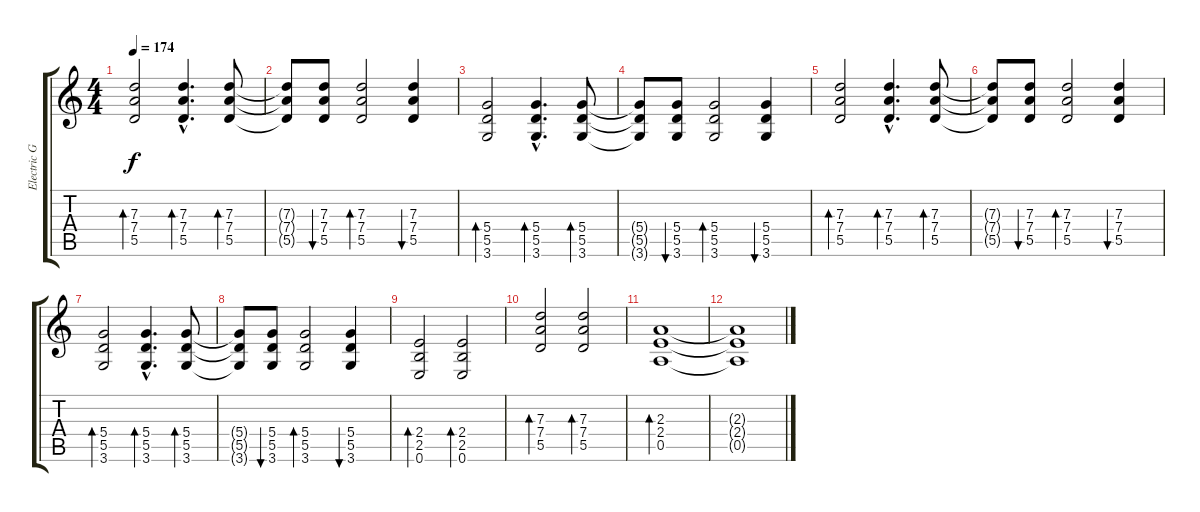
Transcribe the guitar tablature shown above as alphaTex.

\track ("Electric Guitar" "Electric G") {instrument distortionguitar}
\staff {score tabs}
\tuning (E4 B3 G3 D3 A2 E2) {hide}
\ts (4 4)
\tempo 174
\clef g2
\ks c
(7.3 7.4 5.5).2{bd 60 dy f} (7.3{hac} 7.4{hac} 5.5{hac}).4{d bd 60} (7.3 7.4 5.5).8{bd 60} |
(7.3{t} 7.4{t} 5.5{t}).8 (7.3 7.4 5.5).8{bu 60} (7.3 7.4 5.5).2{bd 60} (7.3 7.4 5.5).4{bu 60} |
(5.4 5.5 3.6).2{bd 60} (5.4{hac} 5.5{hac} 3.6{hac}).4{d bd 60} (5.4 5.5 3.6).8{bd 60} |
(5.4{t} 5.5{t} 3.6{t}).8 (5.4 5.5 3.6).8{bu 60} (5.4 5.5 3.6).2{bd 60} (5.4 5.5 3.6).4{bu 60} |
(7.3 7.4 5.5).2{bd 60} (7.3{hac} 7.4{hac} 5.5{hac}).4{d bd 60} (7.3 7.4 5.5).8{bd 60} |
(7.3{t} 7.4{t} 5.5{t}).8 (7.3 7.4 5.5).8{bu 60} (7.3 7.4 5.5).2{bd 60} (7.3 7.4 5.5).4{bu 60} |
(5.4 5.5 3.6).2{bd 60} (5.4{hac} 5.5{hac} 3.6{hac}).4{d bd 60} (5.4 5.5 3.6).8{bd 60} |
(5.4{t} 5.5{t} 3.6{t}).8 (5.4 5.5 3.6).8{bu 60} (5.4 5.5 3.6).2{bd 60} (5.4 5.5 3.6).4{bu 60} |
(2.4 2.5 0.6).2{bd 60} (2.4 2.5 0.6).2{bd 60} |
(7.3 7.4 5.5).2{bd 60} (7.3 7.4 5.5).2{bd 60} |
(2.3 2.4 0.5).1{bd 60} |
(2.3{t} 2.4{t} 0.5{t}).1
